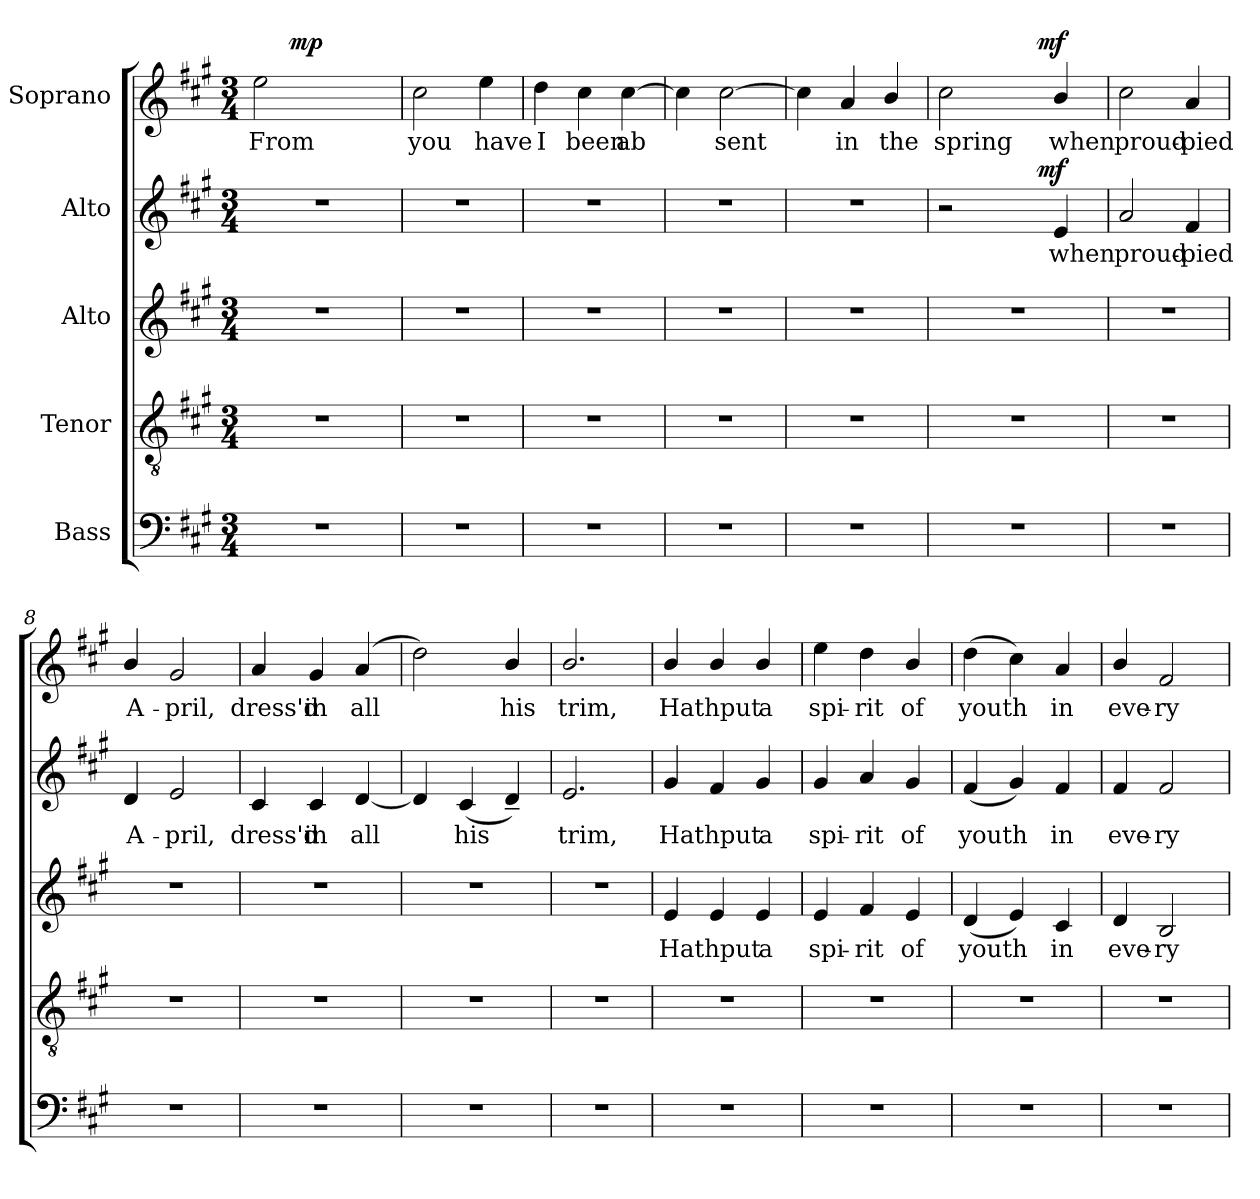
**kern	**kern	**kern	**text	**kern	**text	**dynam	**kern	**text	**dynam
*part5	*part4	*part3	*part3	*part2	*part2	*part2	*part1	*part1	*part1
*staff5	*staff4	*staff3	*staff3	*staff2	*staff2	*staff2	*staff1	*staff1	*staff1
*I"Bass	*I"Tenor	*I"Alto	*	*I"Alto	*	*	*I"Soprano	*	*
!!LO:PB:g=z
*stria5	*stria5	*stria5	*	*stria5	*	*	*stria5	*	*
*clefF4	*clefGv2	*clefG2	*	*clefG2	*	*	*clefG2	*	*
*k[f#c#g#]	*k[f#c#g#]	*k[f#c#g#]	*	*k[f#c#g#]	*	*	*k[f#c#g#]	*	*
*A:	*A:	*A:	*	*A:	*	*	*A:	*	*
*M3/4	*M3/4	*M3/4	*	*M3/4	*	*	*M3/4	*	*
=1	=1	=1	=1	=1	=1	=1	=1	=1	=1
!LO:N:vis=1	!LO:N:vis=1	!LO:N:vis=1	!	!LO:N:vis=1	!	!	!	!LO:LY:b:cj	!
*	*	*	*	*	*	*	*^	*	*
2.r	2.r	2.r	.	2.r	.	.	2ee\	8ryy	From	.
.	.	.	.	.	.	.	.	64ryy	.	.
!	!	!	!	!	!	!	!	!	!	!LO:DY:a
.	.	.	.	.	.	.	.	2ryy	.	mp
.	.	.	.	.	.	.	4ryy	.	.	.
.	.	.	.	.	.	.	.	16..ryy	.	.
=2	=2	=2	=2	=2	=2	=2	=2	=2	=2	=2
!LO:N:vis=1	!LO:N:vis=1	!LO:N:vis=1	!	!LO:N:vis=1	!	!	!	!	!LO:LY:b:cj	!
*	*	*	*	*	*	*	*v	*v	*	*
2.r	2.r	2.r	.	2.r	.	.	2cc#\	you	.
!	!	!	!	!	!	!	!	!LO:LY:b:cj	!
.	.	.	.	.	.	.	4ee\	have	.
=3	=3	=3	=3	=3	=3	=3	=3	=3	=3
!LO:N:vis=1	!LO:N:vis=1	!LO:N:vis=1	!	!LO:N:vis=1	!	!	!	!LO:LY:b:cj	!
2.r	2.r	2.r	.	2.r	.	.	4dd\	I	.
!	!	!	!	!	!	!	!	!LO:LY:b:cj	!
.	.	.	.	.	.	.	4cc#\	been	.
!	!	!	!	!	!	!	!	!LO:LY:b:cj	!
.	.	.	.	.	.	.	[>4cc#\	ab	.
=4	=4	=4	=4	=4	=4	=4	=4	=4	=4
!LO:N:vis=1	!LO:N:vis=1	!LO:N:vis=1	!	!LO:N:vis=1	!	!	!	!	!
2.r	2.r	2.r	.	2.r	.	.	4cc#\]	.	.
!	!	!	!	!	!	!	!	!LO:LY:b	!
.	.	.	.	.	.	.	[>2cc#\	sent	.
=5	=5	=5	=5	=5	=5	=5	=5	=5	=5
!LO:N:vis=1	!LO:N:vis=1	!LO:N:vis=1	!	!LO:N:vis=1	!	!	!	!	!
2.r	2.r	2.r	.	2.r	.	.	4cc#\]	.	.
!	!	!	!	!	!	!	!	!LO:LY:b:cj	!
.	.	.	.	.	.	.	4a/	in	.
!	!	!	!	!	!	!	!	!LO:LY:b:cj	!
.	.	.	.	.	.	.	4b/	the	.
=6	=6	=6	=6	=6	=6	=6	=6	=6	=6
!LO:N:vis=1	!LO:N:vis=1	!LO:N:vis=1	!	!	!	!	!	!LO:LY:b:cj	!
*	*	*	*	*^	*	*	*^	*	*
2.r	2.r	2.r	.	2r	4ryy	.	.	2cc#\	4ryy	spring	.
.	.	.	.	.	8ryy	.	.	.	8ryy	.	.
.	.	.	.	.	16ryy	.	.	.	16ryy	.	.
.	.	.	.	.	64ryy	.	.	.	64ryy	.	.
!	!	!	!	!	!	!	!LO:DY:a	!	!	!	!LO:DY:a
.	.	.	.	.	4ryy	.	mf	.	4ryy	.	mf
!	!	!	!	!	!	!LO:LY:b:cj	!	!	!	!LO:LY:b:cj	!
.	.	.	.	4e/	.	when	.	4b/	.	when	.
.	.	.	.	.	32.ryy	.	.	.	32.ryy	.	.
=7	=7	=7	=7	=7	=7	=7	=7	=7	=7	=7	=7
!LO:N:vis=1	!LO:N:vis=1	!LO:N:vis=1	!	!	!	!LO:LY:b:cj	!	!	!	!LO:LY:b:cj	!
*	*	*	*	*v	*v	*	*	*	*	*	*
*	*	*	*	*	*	*	*v	*v	*	*
2.r	2.r	2.r	.	2a/	proud-	.	2cc#\	proud-	.
!	!	!	!	!	!LO:LY:b:cj	!	!	!LO:LY:b:cj	!
.	.	.	.	4f#/	-pied	.	4a/	-pied	.
=8	=8	=8	=8	=8	=8	=8	=8	=8	=8
!LO:N:vis=1	!LO:N:vis=1	!LO:N:vis=1	!	!	!LO:LY:b	!	!	!LO:LY:b	!
2.r	2.r	2.r	.	4d/	A-	.	4b/	A-	.
!	!	!	!	!	!LO:LY:b:cj	!	!	!LO:LY:b:cj	!
.	.	.	.	2e/	-pril,	.	2g#/	-pril,	.
!!LO:LB:g=z
=9	=9	=9	=9	=9	=9	=9	=9	=9	=9
!LO:N:vis=1	!LO:N:vis=1	!LO:N:vis=1	!	!	!LO:LY:b:cj	!	!	!LO:LY:b:cj	!
2.r	2.r	2.r	.	4c#/	dress'd	.	4a/	dress'd	.
!	!	!	!	!	!LO:LY:b:cj	!	!	!LO:LY:b:cj	!
.	.	.	.	4c#/	in	.	4g#/	in	.
!	!	!	!	!	!LO:LY:b	!	!	!LO:LY:b	!
.	.	.	.	[<4d/	all	.	(<4a/	all	.
=10	=10	=10	=10	=10	=10	=10	=10	=10	=10
!LO:N:vis=1	!LO:N:vis=1	!LO:N:vis=1	!	!	!	!	!	!	!
2.r	2.r	2.r	.	4d/]	.	.	2dd\)	.	.
!	!	!	!	!	!LO:LY:b	!	!	!	!
.	.	.	.	(<4c#/	his	.	.	.	.
!	!	!	!	!	!	!	!	!LO:LY:b:cj	!
.	.	.	.	4d~</)	.	.	4b/	his	.
=11	=11	=11	=11	=11	=11	=11	=11	=11	=11
!LO:N:vis=1	!LO:N:vis=1	!LO:N:vis=1	!	!	!LO:LY:b:cj	!	!	!LO:LY:b:cj	!
2.r	2.r	2.r	.	2.e/	trim,	.	2.b/	trim,	.
=12	=12	=12	=12	=12	=12	=12	=12	=12	=12
!LO:N:vis=1	!LO:N:vis=1	!	!LO:LY:b:cj	!	!LO:LY:b:cj	!	!	!LO:LY:b:cj	!
2.r	2.r	4e/	Hathput	4g#/	Hathput	.	4b/	Hathput	.
.	.	4e/	.	4f#/	.	.	4b/	.	.
!	!	!	!LO:LY:b:cj	!	!LO:LY:b:cj	!	!	!LO:LY:b:cj	!
.	.	4e/	a	4g#/	a	.	4b/	a	.
=13	=13	=13	=13	=13	=13	=13	=13	=13	=13
!LO:N:vis=1	!LO:N:vis=1	!	!LO:LY:b	!	!LO:LY:b	!	!	!LO:LY:b	!
2.r	2.r	4e/	spi-	4g#/	spi-	.	4ee\	spi-	.
!	!	!	!LO:LY:b:rj	!	!LO:LY:b:rj	!	!	!LO:LY:b:rj	!
.	.	4f#/	-rit	4a/	-rit	.	4dd\	-rit	.
!	!	!	!LO:LY:b:cj	!	!LO:LY:b:cj	!	!	!LO:LY:b:cj	!
.	.	4e/	of	4g#/	of	.	4b/	of	.
=14	=14	=14	=14	=14	=14	=14	=14	=14	=14
!LO:N:vis=1	!LO:N:vis=1	!	!LO:LY:b	!	!LO:LY:b	!	!	!LO:LY:b	!
2.r	2.r	(<4d/	youth	(<4f#/	youth	.	(>4dd\	youth	.
.	.	4e/)	.	4g#/)	.	.	4cc#\)	.	.
!	!	!	!LO:LY:b:cj	!	!LO:LY:b:cj	!	!	!LO:LY:b:cj	!
.	.	4c#/	in	4f#/	in	.	4a/	in	.
=15	=15	=15	=15	=15	=15	=15	=15	=15	=15
!LO:N:vis=1	!LO:N:vis=1	!	!LO:LY:b:cj	!	!LO:LY:b:cj	!	!	!LO:LY:b:cj	!
2.r	2.r	4d/	eve-	4f#/	eve-	.	4b/	eve-	.
!	!	!	!LO:LY:b:rj	!	!LO:LY:b:rj	!	!	!LO:LY:b:rj	!
.	.	2B/	-ry	2f#/	-ry	.	2f#/	-ry	.
=	=	=	=	=	=	=	=	=	=
*-	*-	*-	*-	*-	*-	*-	*-	*-	*-
